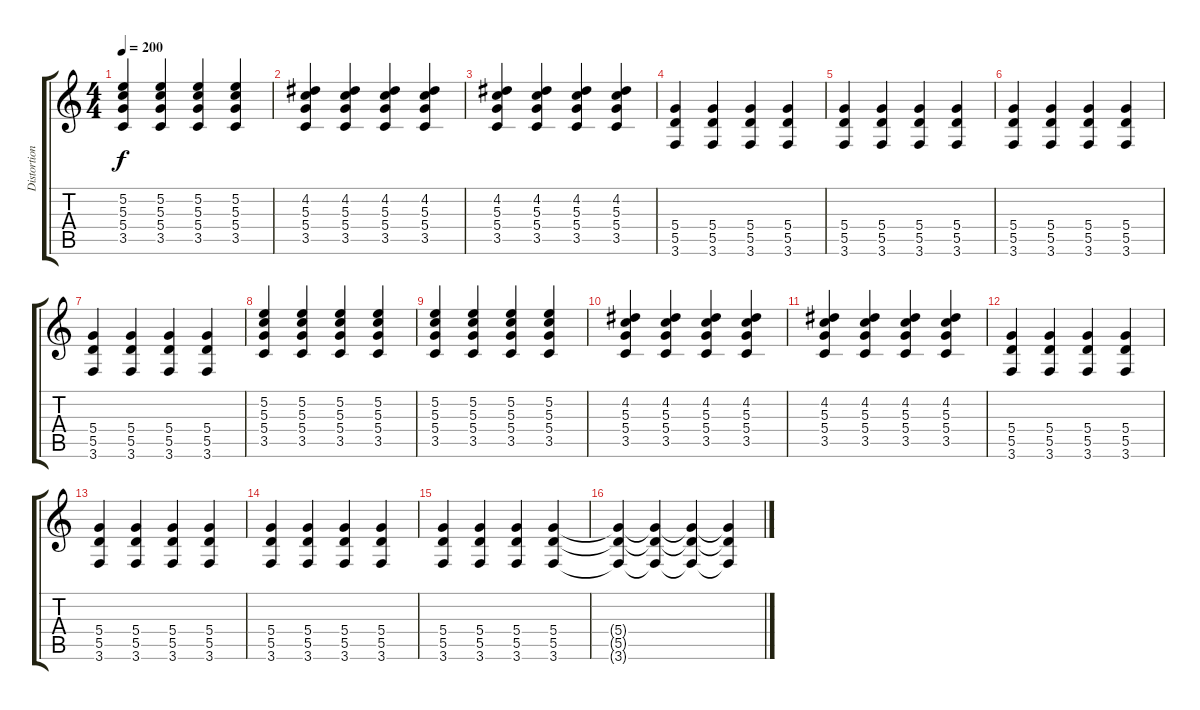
\track ("Distortion Guitar (Jason)" "Distortion") {instrument distortionguitar}
\staff {score tabs}
\tuning (E4 B3 G3 D3 A2 D2) {hide}
\ts (4 4)
\tempo 200
\clef g2
\ks c
(5.2 5.3 5.4 3.5).4{dy f} (5.2 5.3 5.4 3.5).4 (5.2 5.3 5.4 3.5).4 (5.2 5.3 5.4 3.5).4 |
(4.2 5.3 5.4 3.5).4 (4.2 5.3 5.4 3.5).4 (4.2 5.3 5.4 3.5).4 (4.2 5.3 5.4 3.5).4 |
(4.2 5.3 5.4 3.5).4 (4.2 5.3 5.4 3.5).4 (4.2 5.3 5.4 3.5).4 (4.2 5.3 5.4 3.5).4 |
(5.4 5.5 3.6).4 (5.4 5.5 3.6).4 (5.4 5.5 3.6).4 (5.4 5.5 3.6).4 |
(5.4 5.5 3.6).4 (5.4 5.5 3.6).4 (5.4 5.5 3.6).4 (5.4 5.5 3.6).4 |
(5.4 5.5 3.6).4 (5.4 5.5 3.6).4 (5.4 5.5 3.6).4 (5.4 5.5 3.6).4 |
(5.4 5.5 3.6).4 (5.4 5.5 3.6).4 (5.4 5.5 3.6).4 (5.4 5.5 3.6).4 |
(5.2 5.3 5.4 3.5).4 (5.2 5.3 5.4 3.5).4 (5.2 5.3 5.4 3.5).4 (5.2 5.3 5.4 3.5).4 |
(5.2 5.3 5.4 3.5).4 (5.2 5.3 5.4 3.5).4 (5.2 5.3 5.4 3.5).4 (5.2 5.3 5.4 3.5).4 |
(4.2 5.3 5.4 3.5).4 (4.2 5.3 5.4 3.5).4 (4.2 5.3 5.4 3.5).4 (4.2 5.3 5.4 3.5).4 |
(4.2 5.3 5.4 3.5).4 (4.2 5.3 5.4 3.5).4 (4.2 5.3 5.4 3.5).4 (4.2 5.3 5.4 3.5).4 |
(5.4 5.5 3.6).4 (5.4 5.5 3.6).4 (5.4 5.5 3.6).4 (5.4 5.5 3.6).4 |
(5.4 5.5 3.6).4 (5.4 5.5 3.6).4 (5.4 5.5 3.6).4 (5.4 5.5 3.6).4 |
(5.4 5.5 3.6).4 (5.4 5.5 3.6).4 (5.4 5.5 3.6).4 (5.4 5.5 3.6).4 |
(5.4 5.5 3.6).4 (5.4 5.5 3.6).4 (5.4 5.5 3.6).4 (5.4 5.5 3.6).4 |
(5.4{t} 5.5{t} 3.6{t}).4 (5.4{t} 5.5{t} 3.6{t}).4 (5.4{t} 5.5{t} 3.6{t}).4 (5.4{t} 5.5{t} 3.6{t}).4
